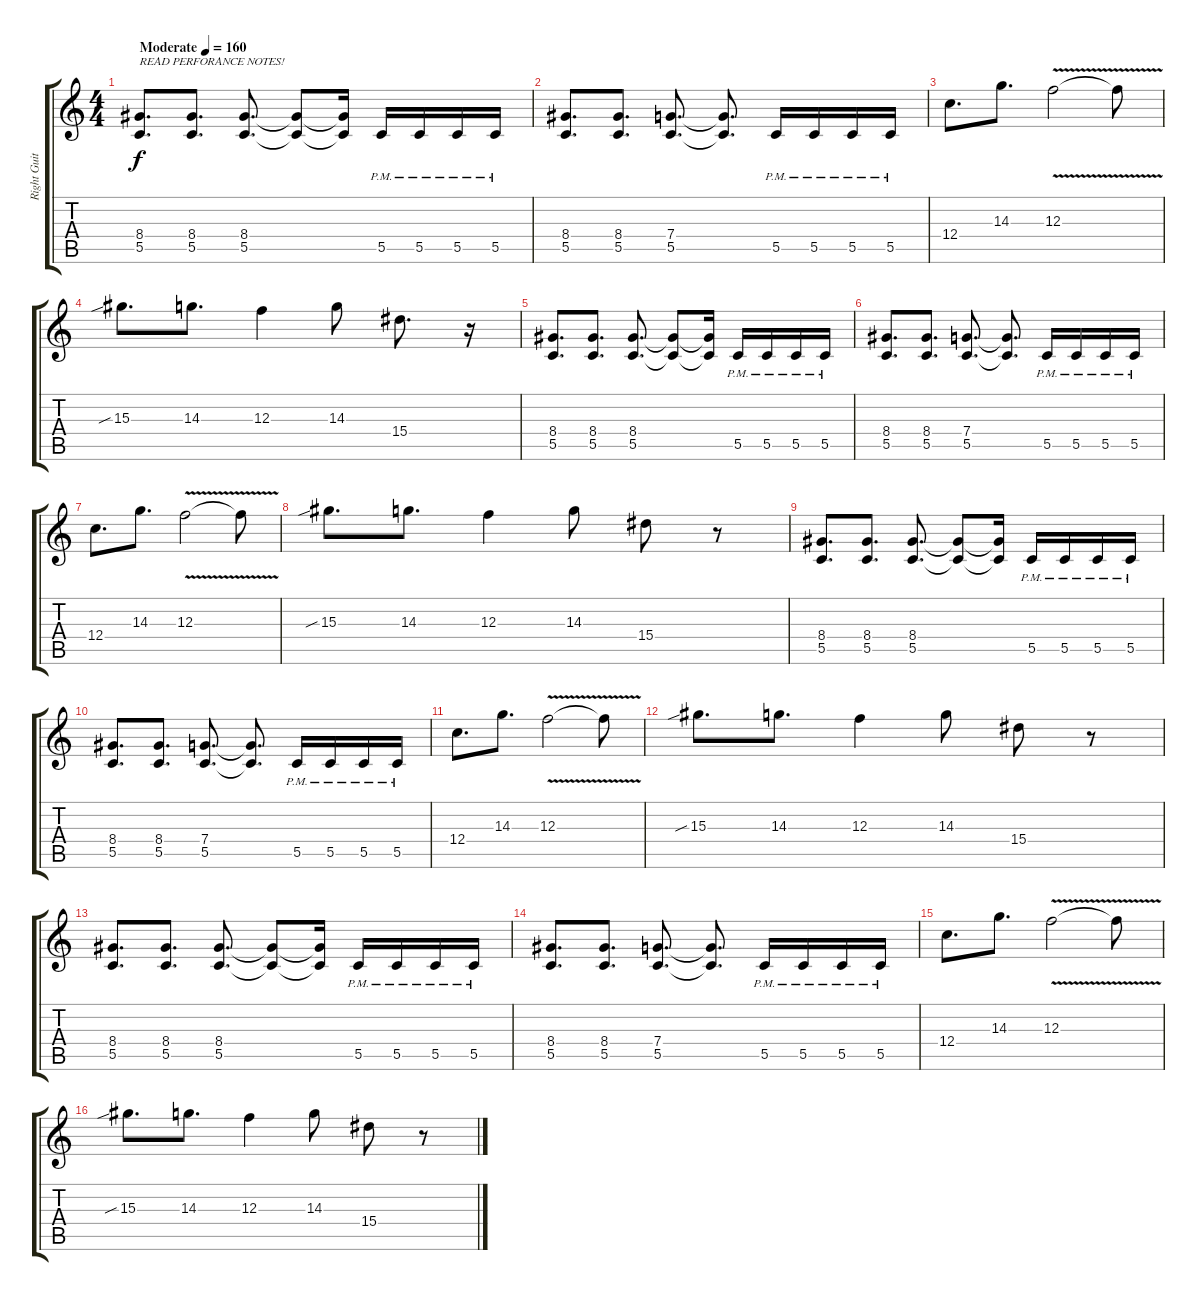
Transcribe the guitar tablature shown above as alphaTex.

\track ("Right Guitar" "Right Guit") {instrument overdrivenguitar}
\staff {score tabs}
\tuning (D4 A3 F3 C3 G2 C2) {hide}
\ts (4 4)
\tempo (160 "Moderate")
\clef g2
\ks c
(8.4 5.5).8{d txt "READ PERFORANCE NOTES!" dy f instrument overdrivenguitar} (8.4 5.5).8{d} (8.4 5.5).8{d} (8.4{t} 5.5{t}).8 (8.4{t} 5.5{t}).16 5.5{pm}.16 5.5{pm}.16 5.5{pm}.16 5.5{pm}.16 |
(8.4 5.5).8{d} (8.4 5.5).8{d} (7.4 5.5).8{d} (7.4{t} 5.5{t}).8{d} 5.5{pm}.16 5.5{pm}.16 5.5{pm}.16 5.5{pm}.16 |
12.4.8{d} 14.3.8{d} 12.3{v}.2 12.3{t}.8 |
15.3{sib}.8{d} 14.3.8{d} 12.3.4 14.3.8 15.4.8{d} r.16 |
(8.4 5.5).8{d} (8.4 5.5).8{d} (8.4 5.5).8{d} (8.4{t} 5.5{t}).8 (8.4{t} 5.5{t}).16 5.5{pm}.16 5.5{pm}.16 5.5{pm}.16 5.5{pm}.16 |
(8.4 5.5).8{d} (8.4 5.5).8{d} (7.4 5.5).8{d} (7.4{t} 5.5{t}).8{d} 5.5{pm}.16 5.5{pm}.16 5.5{pm}.16 5.5{pm}.16 |
12.4.8{d} 14.3.8{d} 12.3{v}.2 12.3{t}.8 |
15.3{sib}.8{d} 14.3.8{d} 12.3.4 14.3.8 15.4.8 r.8 |
(8.4 5.5).8{d} (8.4 5.5).8{d} (8.4 5.5).8{d} (8.4{t} 5.5{t}).8 (8.4{t} 5.5{t}).16 5.5{pm}.16 5.5{pm}.16 5.5{pm}.16 5.5{pm}.16 |
(8.4 5.5).8{d} (8.4 5.5).8{d} (7.4 5.5).8{d} (7.4{t} 5.5{t}).8{d} 5.5{pm}.16 5.5{pm}.16 5.5{pm}.16 5.5{pm}.16 |
12.4.8{d} 14.3.8{d} 12.3{v}.2 12.3{t}.8 |
15.3{sib}.8{d} 14.3.8{d} 12.3.4 14.3.8 15.4.8 r.8 |
(8.4 5.5).8{d} (8.4 5.5).8{d} (8.4 5.5).8{d} (8.4{t} 5.5{t}).8 (8.4{t} 5.5{t}).16 5.5{pm}.16 5.5{pm}.16 5.5{pm}.16 5.5{pm}.16 |
(8.4 5.5).8{d} (8.4 5.5).8{d} (7.4 5.5).8{d} (7.4{t} 5.5{t}).8{d} 5.5{pm}.16 5.5{pm}.16 5.5{pm}.16 5.5{pm}.16 |
12.4.8{d} 14.3.8{d} 12.3{v}.2 12.3{t}.8 |
15.3{sib}.8{d} 14.3.8{d} 12.3.4 14.3.8 15.4.8 r.8
